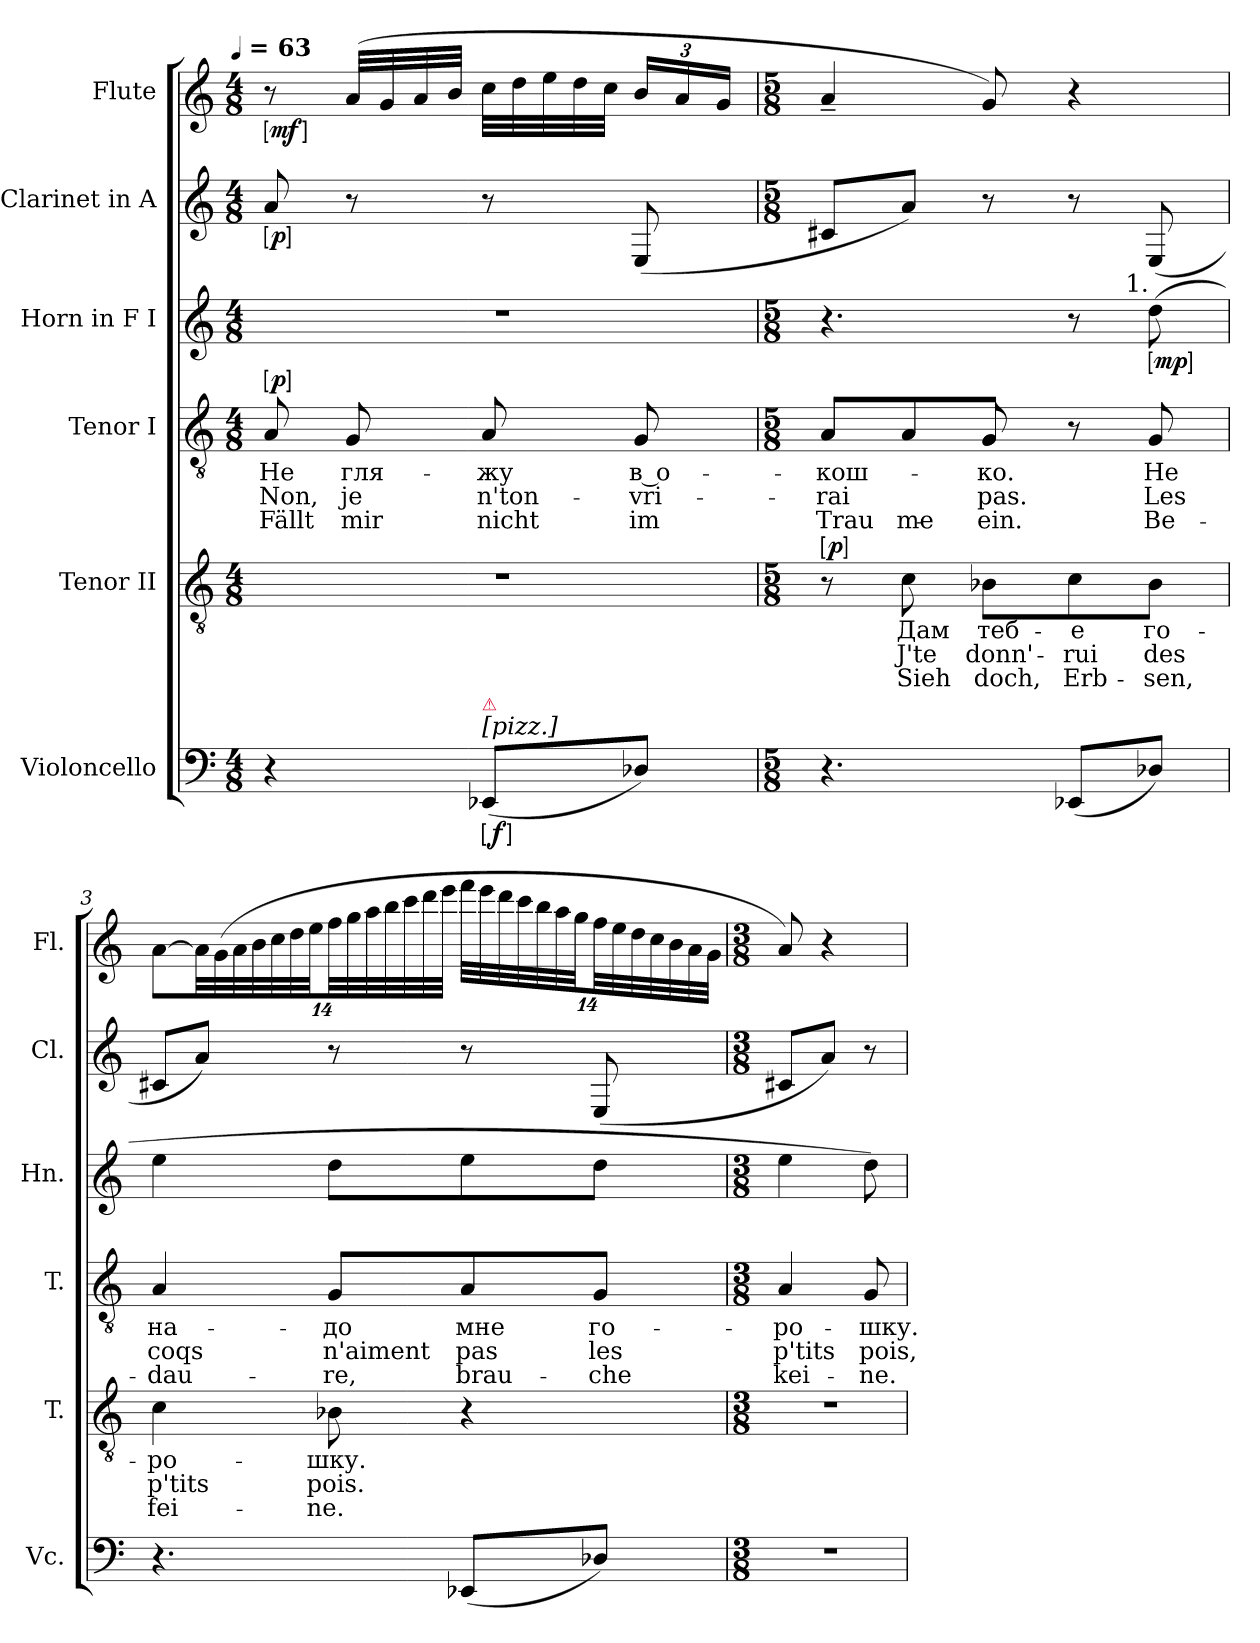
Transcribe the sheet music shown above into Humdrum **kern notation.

**kern	**dynam	**kern	**text	**text	**text	**dynam	**kern	**text	**text	**text	**dynam	**kern	**dynam	**kern	**dynam	**kern	**dynam
*part6	*part6	*part5	*part5	*part5	*part5	*part5	*part4	*part4	*part4	*part4	*part4	*part3	*part3	*part2	*part2	*part1	*part1
*staff6	*staff6	*staff5	*staff5	*staff5	*staff5	*staff5	*staff4	*staff4	*staff4	*staff4	*staff4	*staff3	*staff3	*staff2	*staff2	*staff1	*staff1
*I"Violoncello	*	*I"Tenor II	*	*	*	*	*I"Tenor I	*	*	*	*	*I"Horn in F I	*	*I"Clarinet in A	*	*I"Flute	*
*I'Vc.	*	*I'T.	*	*	*	*	*I'T.	*	*	*	*	*I'Hn.	*	*I'Cl.	*	*I'Fl.	*
*clefF4	*	*clefGv2	*	*	*	*	*clefGv2	*	*	*	*	*clefG2	*	*clefG2	*	*clefG2	*
*	*	*	*	*	*	*	*	*	*	*	*	*ITrd4c7	*	*ITrd2c3	*	*	*
*k[]	*	*k[]	*	*	*	*	*k[]	*	*	*	*	*k[b-]	*	*k[f#c#g#]	*	*k[]	*
!!LO:TX:omd:t=[quarter] = 63
*M4/8	*	*M4/8	*	*	*	*	*M4/8	*	*	*	*	*M4/8	*	*M4/8	*	*M4/8	*
*MM63	*	*MM63	*	*	*	*	*MM63	*	*	*	*	*MM63	*	*MM63	*	*MM63	*
=1	=1	=1	=1	=1	=1	=1	=1	=1	=1	=1	=1	=1	=1	=1	=1	=1	=1
!	!	!	!	!	!	!	!	!	!LO:LY:i	!	!LO:DY:a:ed=brack	!	!	!	!LO:DY:ed=brack	!	!LO:DY:ed=brack
4r	.	2r	.	.	.	.	8A	Не	Non,	Fällt	p	2r	.	8f#i	p	8r	mf
!	!	!	!	!	!	!	!	!	!LO:LY:i	!	!	!	!	!	!	!	!
.	.	.	.	.	.	.	8G	гля-	je	mir	.	.	.	8r	.	(32aLLL	.
.	.	.	.	.	.	.	.	.	.	.	.	.	.	.	.	32g	.
.	.	.	.	.	.	.	.	.	.	.	.	.	.	.	.	32a	.
.	.	.	.	.	.	.	.	.	.	.	.	.	.	.	.	32bJJJ	.
!	!	!	!	!	!	!	!	!	!LO:LY:i	!	!	!	!	!	!	!	!
*	*	*	*	*	*	*	*	*	*	*	*	*	*	*	*	*Xtuplet	*
!LO:TX:a:t=[pizz.]	!	!	!	!	!	!	!	!	!	!	!	!	!	!	!	!	!
!LO:TX:a:color=crimson:t=⚠	!	!	!	!	!	!	!	!	!	!	!	!	!	!	!	!	!
!	!LO:DY:ed=brack	!	!	!	!	!	!	!	!	!	!	!	!	!	!	!	!
(8EE-X"L	f	.	.	.	.	.	8A	-жу	n'ton-	nicht	.	.	.	8r	.	40ccLLL	.
.	.	.	.	.	.	.	.	.	.	.	.	.	.	.	.	40dd	.
.	.	.	.	.	.	.	.	.	.	.	.	.	.	.	.	40ee	.
.	.	.	.	.	.	.	.	.	.	.	.	.	.	.	.	40dd	.
.	.	.	.	.	.	.	.	.	.	.	.	.	.	.	.	40ccJJJ	.
!	!	!	!	!	!	!	!	!	!LO:LY:i	!	!	!	!	!	!	!	!
*	*	*	*	*	*	*	*	*	*	*	*	*	*	*	*	*tuplet	*
8D-X"J)	.	.	.	.	.	.	8G	в о-	-vri-	im	.	.	.	(8C#	.	24bLL	.
.	.	.	.	.	.	.	.	.	.	.	.	.	.	.	.	24a	.
.	.	.	.	.	.	.	.	.	.	.	.	.	.	.	.	24gJJ	.
=2	=2	=2	=2	=2	=2	=2	=2	=2	=2	=2	=2	=2	=2	=2	=2	=2	=2
*M5/8	*	*M5/8	*	*	*	*	*M5/8	*	*	*	*	*M5/8	*	*M5/8	*	*M5/8	*
!	!	!	!	!	!	!LO:DY:a:ed=brack	!	!	!LO:LY:i	!	!	!	!	!	!	!	!
*	*	*	*	*	*	*	*^	*	*	*	*	*	*	*	*	*	*
4.r	.	8r	.	.	.	p	4A	8A/L	-кош-	-rai	Trau-	.	4.r	.	8A#X/L	.	4a~	.
!	!	!	!	!LO:LY:i	!	!	!	!	!	!	!	!	!	!	!	!	!	!
.	.	8c	Дам	J'te	Sieh	.	.	8A/	.	.	-me	.	.	.	8f#/J)	.	.	.
!	!	!	!	!LO:LY:i	!	!	!	!	!	!LO:LY:i	!	!	!	!	!	!	!	!
.	.	8B-X\L	теб-	donn'-	doch,	.	8G	8G/J	-ко.	pas.	ein.	.	.	.	8r	.	8g)	.
!	!	!	!	!LO:LY:i	!	!	!	!	!	!	!	!	!	!	!	!	!	!
(8EE-X"L	.	8c\	-е	-rui	Erb-	.	8r	4ryy	.	.	.	.	8r	.	8r	.	4r	.
!	!	!	!	!	!	!	!	!	!	!	!	!	!LO:TX:a:rj:t=1.	!	!	!	!	!
!	!	!	!	!LO:LY:i	!	!	!	!	!	!LO:LY:i	!	!	!	!LO:DY:ed=brack	!	!	!	!
8D-X"J)	.	8B-\J	го-	des	-sen,	.	8G	.	Не	Les	Be-	.	(8g	mp	(8C#	.	.	.
*	*	*	*	*	*	*	*v	*v	*	*	*	*	*	*	*	*	*	*
=3	=3	=3	=3	=3	=3	=3	=3	=3	=3	=3	=3	=3	=3	=3	=3	=3	=3
!	!	!	!	!LO:LY:i	!	!	!	!	!LO:LY:i	!	!	!	!	!	!	!	!
4.r	.	4c	-ро-	p'tits	fei-	.	4A	на-	coqs	-dau-	.	4a	.	8A#X/L	.	[8aL	.
*	*	*	*	*	*	*	*	*	*	*	*	*	*	*	*	*Xbrackettup	*
.	.	.	.	.	.	.	.	.	.	.	.	.	.	8f#/J)	.	56aLL]	.
.	.	.	.	.	.	.	.	.	.	.	.	.	.	.	.	(56g	.
.	.	.	.	.	.	.	.	.	.	.	.	.	.	.	.	56a	.
.	.	.	.	.	.	.	.	.	.	.	.	.	.	.	.	56b	.
.	.	.	.	.	.	.	.	.	.	.	.	.	.	.	.	56cc	.
.	.	.	.	.	.	.	.	.	.	.	.	.	.	.	.	56dd	.
.	.	.	.	.	.	.	.	.	.	.	.	.	.	.	.	56eeJJ	.
!	!	!	!	!LO:LY:i	!	!	!	!	!LO:LY:i	!	!	!	!	!	!	!	!
.	.	8B-X	-шку.	pois.	-ne.	.	8G/L	-до	n'aiment	-re,	.	8gL	.	8r	.	56ffLL	.
.	.	.	.	.	.	.	.	.	.	.	.	.	.	.	.	56gg	.
.	.	.	.	.	.	.	.	.	.	.	.	.	.	.	.	56aa	.
.	.	.	.	.	.	.	.	.	.	.	.	.	.	.	.	56bb	.
.	.	.	.	.	.	.	.	.	.	.	.	.	.	.	.	56ccc	.
.	.	.	.	.	.	.	.	.	.	.	.	.	.	.	.	56ddd	.
.	.	.	.	.	.	.	.	.	.	.	.	.	.	.	.	56eeeJJJ	.
!	!	!	!	!	!	!	!	!	!LO:LY:i	!	!	!	!	!	!	!	!
(8EE-X"L	.	4r	.	.	.	.	8A/	мне	pas	brau-	.	8a	.	8r	.	56fffLLL	.
.	.	.	.	.	.	.	.	.	.	.	.	.	.	.	.	56eee	.
.	.	.	.	.	.	.	.	.	.	.	.	.	.	.	.	56ddd	.
.	.	.	.	.	.	.	.	.	.	.	.	.	.	.	.	56ccc	.
.	.	.	.	.	.	.	.	.	.	.	.	.	.	.	.	56bb	.
.	.	.	.	.	.	.	.	.	.	.	.	.	.	.	.	56aa	.
.	.	.	.	.	.	.	.	.	.	.	.	.	.	.	.	56ggJJ	.
!	!	!	!	!	!	!	!	!	!LO:LY:i	!	!	!	!	!	!	!	!
8D-X"J)	.	.	.	.	.	.	8G/J	го-	les	-che	.	8gJ	.	(8C#	.	56ffLL	.
.	.	.	.	.	.	.	.	.	.	.	.	.	.	.	.	56ee	.
.	.	.	.	.	.	.	.	.	.	.	.	.	.	.	.	56dd	.
.	.	.	.	.	.	.	.	.	.	.	.	.	.	.	.	56cc	.
.	.	.	.	.	.	.	.	.	.	.	.	.	.	.	.	56b	.
.	.	.	.	.	.	.	.	.	.	.	.	.	.	.	.	56a	.
.	.	.	.	.	.	.	.	.	.	.	.	.	.	.	.	56gJJJ	.
=4	=4	=4	=4	=4	=4	=4	=4	=4	=4	=4	=4	=4	=4	=4	=4	=4	=4
*M3/8	*	*M3/8	*	*	*	*	*M3/8	*	*	*	*	*M3/8	*	*M3/8	*	*M3/8	*
!	!	!	!	!	!	!	!	!	!LO:LY:i	!	!	!	!	!	!	!	!
8%3r	.	8%3r	.	.	.	.	4A	-ро-	p'tits	kei-	.	4a	.	8A#X/L	.	8a)	.
.	.	.	.	.	.	.	.	.	.	.	.	.	.	8f#/J)	.	4r	.
!	!	!	!	!	!	!	!	!	!LO:LY:i	!	!	!	!	!	!	!	!
.	.	.	.	.	.	.	8G	-шку.	pois,	-ne.	.	8g)	.	8r	.	.	.
=	=	=	=	=	=	=	=	=	=	=	=	=	=	=	=	=	=
*-	*-	*-	*-	*-	*-	*-	*-	*-	*-	*-	*-	*-	*-	*-	*-	*-	*-
